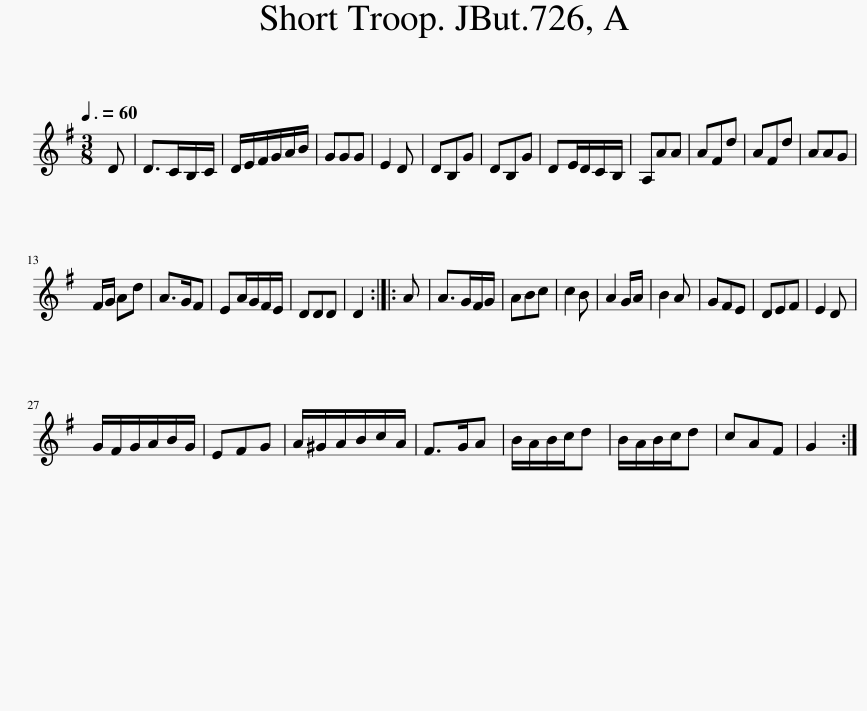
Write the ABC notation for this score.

X:1
L:1/8
Q:3/8=60
M:3/8
I:linebreak $
K:G
V:1 treble
V:1
 D | D>CB,/C/ | D/E/F/G/A/B/ | GGG | E2 D | %5
 DB,G | DB,G | DE/D/C/B,/ | A,AA | AFd | %10
 AFd | AAG |$ F/G/ Ad | A>GF | EA/G/F/E/ | %15
 DDD | D2 :: A | A>GF/G/ | ABc | %20
 c2 B | A2 G/A/ | B2 A | GFE | DEF | %25
 E2 D |$ G/F/G/A/B/G/ | EFG | A/^G/A/B/c/A/ | F>GA | %30
 B/A/B/c/d | B/A/B/c/d | cAF | G2 :| %34
